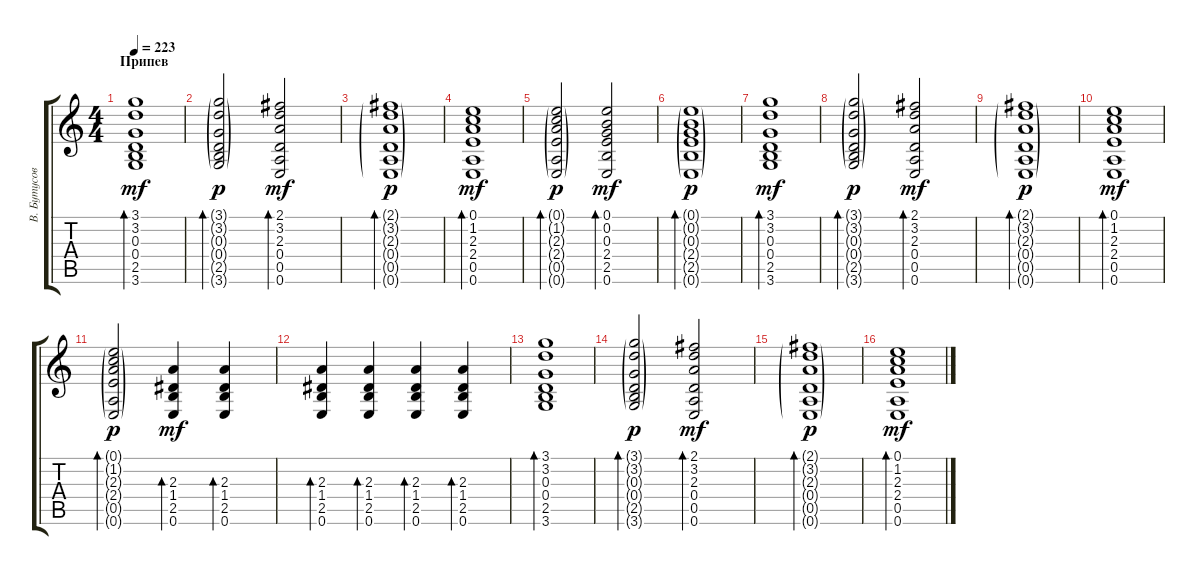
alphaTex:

\track ("В. Бутусов (ритм)" "В. Бутусов") {instrument electricguitarclean}
\staff {score tabs}
\tuning (E4 B3 G3 D3 A2 E2) {hide}
\ts (4 4)
\section ("" "Припев")
\tempo 223
\clef g2
\ks c
(3.1 3.2 0.3 0.4 2.5 3.6).1{bd 60 dy mf} |
(3.1{g} 3.2{g} 0.3{g} 0.4{g} 2.5{g} 3.6{g}).2{bd 60 dy p} (2.1 3.2 2.3 0.4 0.5 0.6).2{bd 60 dy mf} |
(2.1{g} 3.2{g} 2.3{g} 0.4{g} 0.5{g} 0.6{g}).1{bd 60 dy p} |
(0.1 1.2 2.3 2.4 0.5 0.6).1{bd 60 dy mf} |
(0.1{g} 1.2{g} 2.3{g} 2.4{g} 0.5{g} 0.6{g}).2{bd 60 dy p} (0.1 0.2 0.3 2.4 2.5 0.6).2{bd 60 dy mf} |
(0.1{g} 0.2{g} 0.3{g} 2.4{g} 2.5{g} 0.6{g}).1{bd 60 dy p} |
(3.1 3.2 0.3 0.4 2.5 3.6).1{bd 60 dy mf} |
(3.1{g} 3.2{g} 0.3{g} 0.4{g} 2.5{g} 3.6{g}).2{bd 60 dy p} (2.1 3.2 2.3 0.4 0.5 0.6).2{bd 60 dy mf} |
(2.1{g} 3.2{g} 2.3{g} 0.4{g} 0.5{g} 0.6{g}).1{bd 60 dy p} |
(0.1 1.2 2.3 2.4 0.5 0.6).1{bd 60 dy mf} |
(0.1{g} 1.2{g} 2.3{g} 2.4{g} 0.5{g} 0.6{g}).2{bd 60 dy p} (2.3 1.4 2.5 0.6).4{bd 60 dy mf} (2.3 1.4 2.5 0.6).4{bd 60} |
(2.3 1.4 2.5 0.6).4{bd 60} (2.3 1.4 2.5 0.6).4{bd 60} (2.3 1.4 2.5 0.6).4{bd 60} (2.3 1.4 2.5 0.6).4{bd 60} |
(3.1 3.2 0.3 0.4 2.5 3.6).1{bd 60} |
(3.1{g} 3.2{g} 0.3{g} 0.4{g} 2.5{g} 3.6{g}).2{bd 60 dy p} (2.1 3.2 2.3 0.4 0.5 0.6).2{bd 60 dy mf} |
(2.1{g} 3.2{g} 2.3{g} 0.4{g} 0.5{g} 0.6{g}).1{bd 60 dy p} |
(0.1 1.2 2.3 2.4 0.5 0.6).1{bd 60 dy mf}
